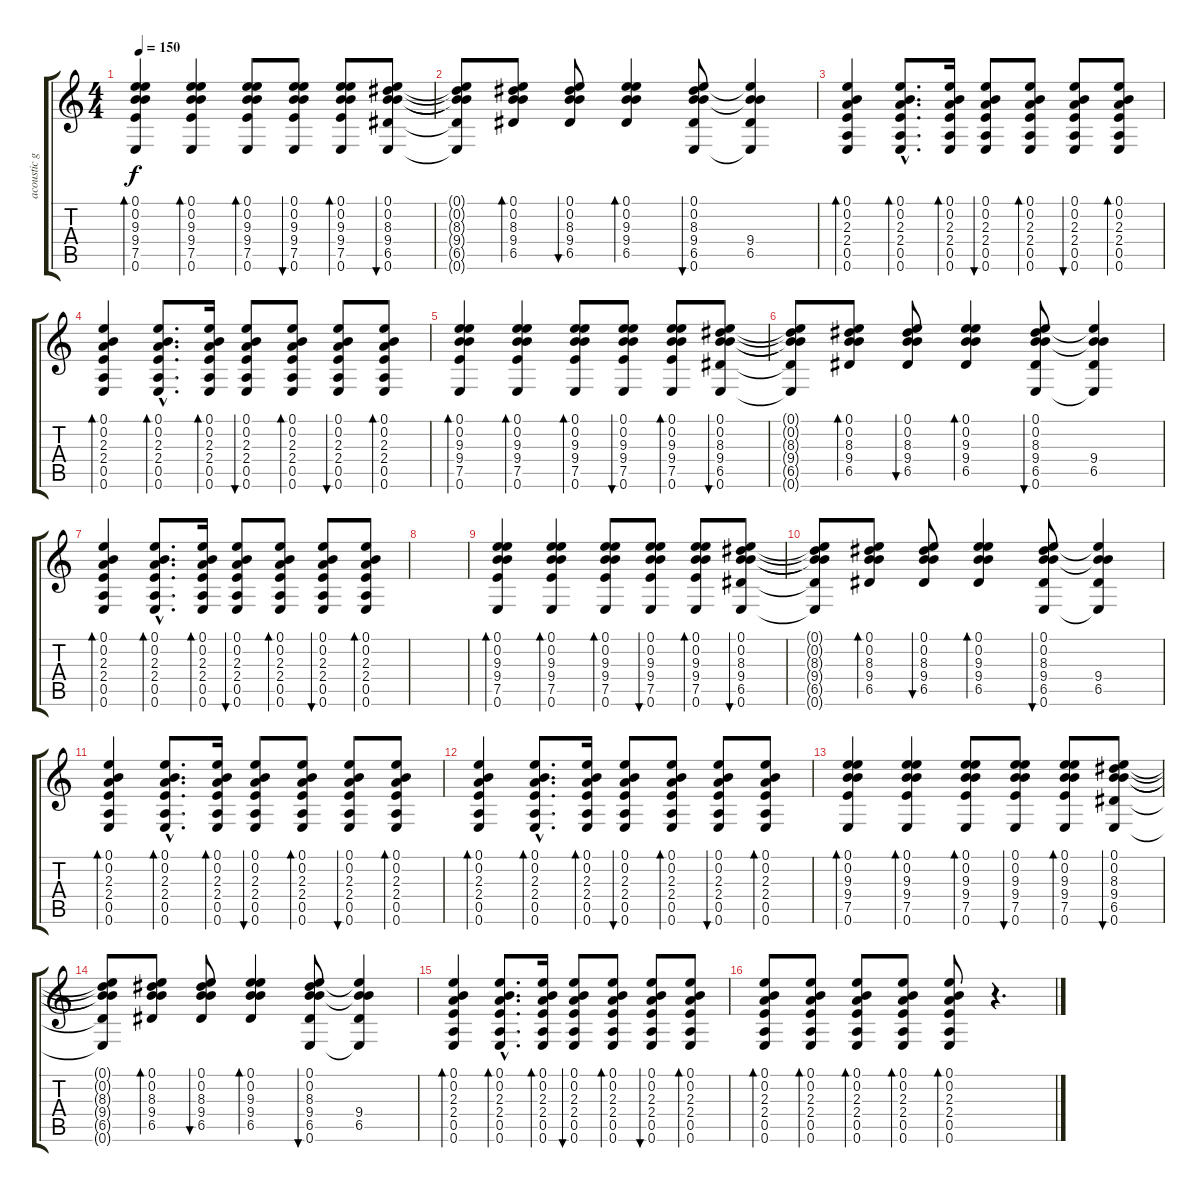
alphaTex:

\track ("acoustic guitar" "acoustic g") {instrument acousticguitarsteel}
\staff {score tabs}
\tuning (E4 B3 G3 D3 A2 E2) {hide}
\ts (4 4)
\tempo 150
\clef g2
\ks c
(0.1 0.2 9.3 9.4 7.5 0.6).4{bd 60 dy f instrument acousticguitarsteel} (0.1 0.2 9.3 9.4 7.5 0.6).4{bd 60} (0.1 0.2 9.3 9.4 7.5 0.6).8{bd 60} (0.1 0.2 9.3 9.4 7.5 0.6).8{bu 60} (0.1 0.2 9.3 9.4 7.5 0.6).8{bd 60} (0.1 0.2 8.3 9.4 6.5 0.6).8{bu 60} |
(0.1{t} 0.2{t} 8.3{t} 9.4{t} 6.5{t} 0.6{t}).8 (0.1 0.2 8.3 9.4 6.5).8{bd 60} (0.1 0.2 8.3 9.4 6.5).8{bu 60} (0.1 0.2 9.3 9.4 6.5).4{bd 60} (0.1 0.2 8.3 9.4 6.5 0.6).8{bu 60} (0.1{t} 0.2{t} 9.4 6.5 0.6{t}).4 |
(0.1 0.2 2.3 2.4 0.5 0.6).4{bd 60} (0.1{hac} 0.2{hac} 2.3{hac} 2.4{hac} 0.5{hac} 0.6{hac}).8{d bd 60} (0.1 0.2 2.3 2.4 0.5 0.6).16{bd 60} (0.1 0.2 2.3 2.4 0.5 0.6).8{bu 60} (0.1 0.2 2.3 2.4 0.5 0.6).8{bd 60} (0.1 0.2 2.3 2.4 0.5 0.6).8{bu 60} (0.1 0.2 2.3 2.4 0.5 0.6).8{bd 60} |
(0.1 0.2 2.3 2.4 0.5 0.6).4{bd 60} (0.1{hac} 0.2{hac} 2.3{hac} 2.4{hac} 0.5{hac} 0.6{hac}).8{d bd 60} (0.1 0.2 2.3 2.4 0.5 0.6).16{bd 60} (0.1 0.2 2.3 2.4 0.5 0.6).8{bu 60} (0.1 0.2 2.3 2.4 0.5 0.6).8{bd 60} (0.1 0.2 2.3 2.4 0.5 0.6).8{bu 60} (0.1 0.2 2.3 2.4 0.5 0.6).8{bd 60} |
(0.1 0.2 9.3 9.4 7.5 0.6).4{bd 60} (0.1 0.2 9.3 9.4 7.5 0.6).4{bd 60} (0.1 0.2 9.3 9.4 7.5 0.6).8{bd 60} (0.1 0.2 9.3 9.4 7.5 0.6).8{bu 60} (0.1 0.2 9.3 9.4 7.5 0.6).8{bd 60} (0.1 0.2 8.3 9.4 6.5 0.6).8{bu 60} |
(0.1{t} 0.2{t} 8.3{t} 9.4{t} 6.5{t} 0.6{t}).8 (0.1 0.2 8.3 9.4 6.5).8{bd 60} (0.1 0.2 8.3 9.4 6.5).8{bu 60} (0.1 0.2 9.3 9.4 6.5).4{bd 60} (0.1 0.2 8.3 9.4 6.5 0.6).8{bu 60} (0.1{t} 0.2{t} 9.4 6.5 0.6{t}).4 |
(0.1 0.2 2.3 2.4 0.5 0.6).4{bd 60} (0.1{hac} 0.2{hac} 2.3{hac} 2.4{hac} 0.5{hac} 0.6{hac}).8{d bd 60} (0.1 0.2 2.3 2.4 0.5 0.6).16{bd 60} (0.1 0.2 2.3 2.4 0.5 0.6).8{bu 60} (0.1 0.2 2.3 2.4 0.5 0.6).8{bd 60} (0.1 0.2 2.3 2.4 0.5 0.6).8{bu 60} (0.1 0.2 2.3 2.4 0.5 0.6).8{bd 60} |
|
(0.1 0.2 9.3 9.4 7.5 0.6).4{bd 60} (0.1 0.2 9.3 9.4 7.5 0.6).4{bd 60} (0.1 0.2 9.3 9.4 7.5 0.6).8{bd 60} (0.1 0.2 9.3 9.4 7.5 0.6).8{bu 60} (0.1 0.2 9.3 9.4 7.5 0.6).8{bd 60} (0.1 0.2 8.3 9.4 6.5 0.6).8{bu 60} |
(0.1{t} 0.2{t} 8.3{t} 9.4{t} 6.5{t} 0.6{t}).8 (0.1 0.2 8.3 9.4 6.5).8{bd 60} (0.1 0.2 8.3 9.4 6.5).8{bu 60} (0.1 0.2 9.3 9.4 6.5).4{bd 60} (0.1 0.2 8.3 9.4 6.5 0.6).8{bu 60} (0.1{t} 0.2{t} 9.4 6.5 0.6{t}).4 |
(0.1 0.2 2.3 2.4 0.5 0.6).4{bd 60} (0.1{hac} 0.2{hac} 2.3{hac} 2.4{hac} 0.5{hac} 0.6{hac}).8{d bd 60} (0.1 0.2 2.3 2.4 0.5 0.6).16{bd 60} (0.1 0.2 2.3 2.4 0.5 0.6).8{bu 60} (0.1 0.2 2.3 2.4 0.5 0.6).8{bd 60} (0.1 0.2 2.3 2.4 0.5 0.6).8{bu 60} (0.1 0.2 2.3 2.4 0.5 0.6).8{bd 60} |
(0.1 0.2 2.3 2.4 0.5 0.6).4{bd 60} (0.1{hac} 0.2{hac} 2.3{hac} 2.4{hac} 0.5{hac} 0.6{hac}).8{d bd 60} (0.1 0.2 2.3 2.4 0.5 0.6).16{bd 60} (0.1 0.2 2.3 2.4 0.5 0.6).8{bu 60} (0.1 0.2 2.3 2.4 0.5 0.6).8{bd 60} (0.1 0.2 2.3 2.4 0.5 0.6).8{bu 60} (0.1 0.2 2.3 2.4 0.5 0.6).8{bd 60} |
(0.1 0.2 9.3 9.4 7.5 0.6).4{bd 60} (0.1 0.2 9.3 9.4 7.5 0.6).4{bd 60} (0.1 0.2 9.3 9.4 7.5 0.6).8{bd 60} (0.1 0.2 9.3 9.4 7.5 0.6).8{bu 60} (0.1 0.2 9.3 9.4 7.5 0.6).8{bd 60} (0.1 0.2 8.3 9.4 6.5 0.6).8{bu 60} |
(0.1{t} 0.2{t} 8.3{t} 9.4{t} 6.5{t} 0.6{t}).8 (0.1 0.2 8.3 9.4 6.5).8{bd 60} (0.1 0.2 8.3 9.4 6.5).8{bu 60} (0.1 0.2 9.3 9.4 6.5).4{bd 60} (0.1 0.2 8.3 9.4 6.5 0.6).8{bu 60} (0.1{t} 0.2{t} 9.4 6.5 0.6{t}).4 |
(0.1 0.2 2.3 2.4 0.5 0.6).4{bd 60} (0.1{hac} 0.2{hac} 2.3{hac} 2.4{hac} 0.5{hac} 0.6{hac}).8{d bd 60} (0.1 0.2 2.3 2.4 0.5 0.6).16{bd 60} (0.1 0.2 2.3 2.4 0.5 0.6).8{bu 60} (0.1 0.2 2.3 2.4 0.5 0.6).8{bd 60} (0.1 0.2 2.3 2.4 0.5 0.6).8{bu 60} (0.1 0.2 2.3 2.4 0.5 0.6).8{bd 60} |
(0.1 0.2 2.3 2.4 0.5 0.6).8{bd 60} (0.1 0.2 2.3 2.4 0.5 0.6).8{bd 60} (0.1 0.2 2.3 2.4 0.5 0.6).8{bd 60} (0.1 0.2 2.3 2.4 0.5 0.6).8{bd 60} (0.1 0.2 2.3 2.4 0.5 0.6).8{bd 60} r.4{d}
